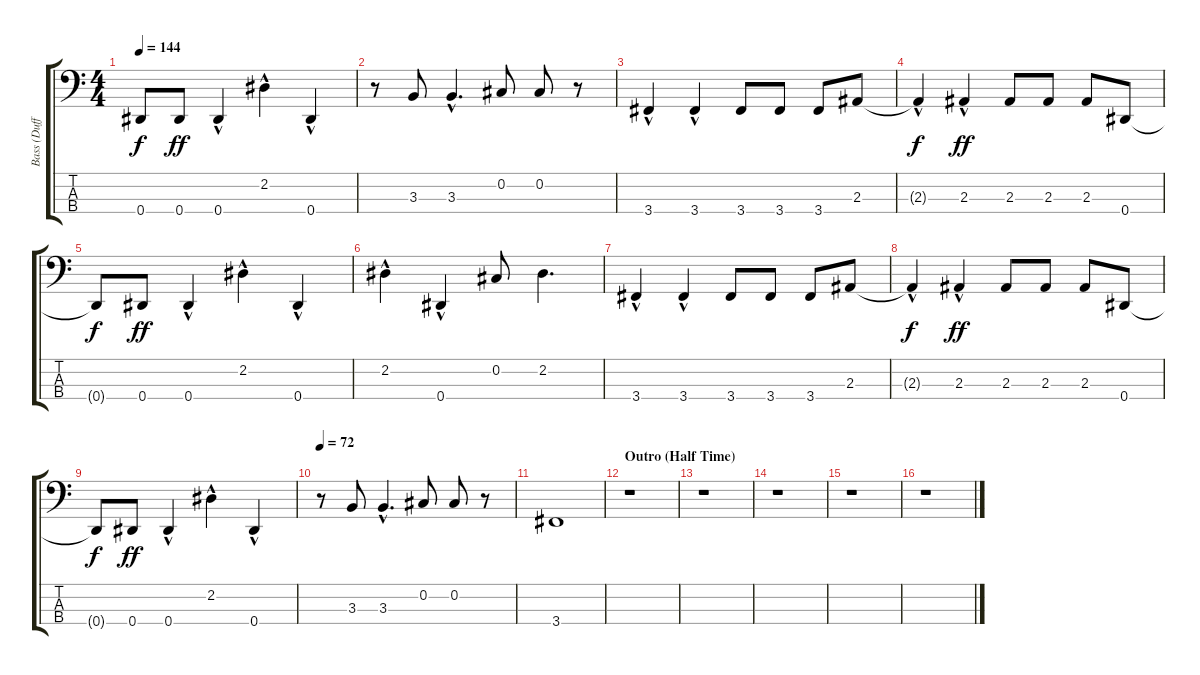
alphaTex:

\track ("Bass (Duff)" "Bass (Duff") {instrument electricbasspick}
\staff {score tabs}
\tuning (Gb2 Db2 Ab1 Eb1) {hide}
\ts (4 4)
\tempo 144
\clef f4
\ks c
0.4{t}.8{dy f} 0.4.8{dy ff} 0.4{hac}.4 2.2{hac}.4 0.4{hac}.4 |
r.8 3.3.8 3.3{hac}.4{d} 0.2.8 0.2.8 r.8 |
3.4{hac}.4 3.4{hac}.4 3.4.8 3.4.8 3.4.8 2.3.8 |
2.3{hac t}.4{dy f} 2.3{hac}.4{dy ff} 2.3.8 2.3.8 2.3.8 0.4.8 |
0.4{t}.8{dy f} 0.4.8{dy ff} 0.4{hac}.4 2.2{hac}.4 0.4{hac}.4 |
2.2{hac}.4 0.4{hac}.4 0.2.8 2.2.4{d} |
3.4{hac}.4 3.4{hac}.4 3.4.8 3.4.8 3.4.8 2.3.8 |
2.3{hac t}.4{dy f} 2.3{hac}.4{dy ff} 2.3.8 2.3.8 2.3.8 0.4.8 |
0.4{t}.8{dy f} 0.4.8{dy ff} 0.4{hac}.4 2.2{hac}.4 0.4{hac}.4 |
\tempo 72
r.8 3.3.8 3.3{hac}.4{d} 0.2.8 0.2.8 r.8 |
3.4.1 |
\section ("" "Outro (Half Time)")
r.1 |
r.1 |
r.1 |
r.1 |
r.1
